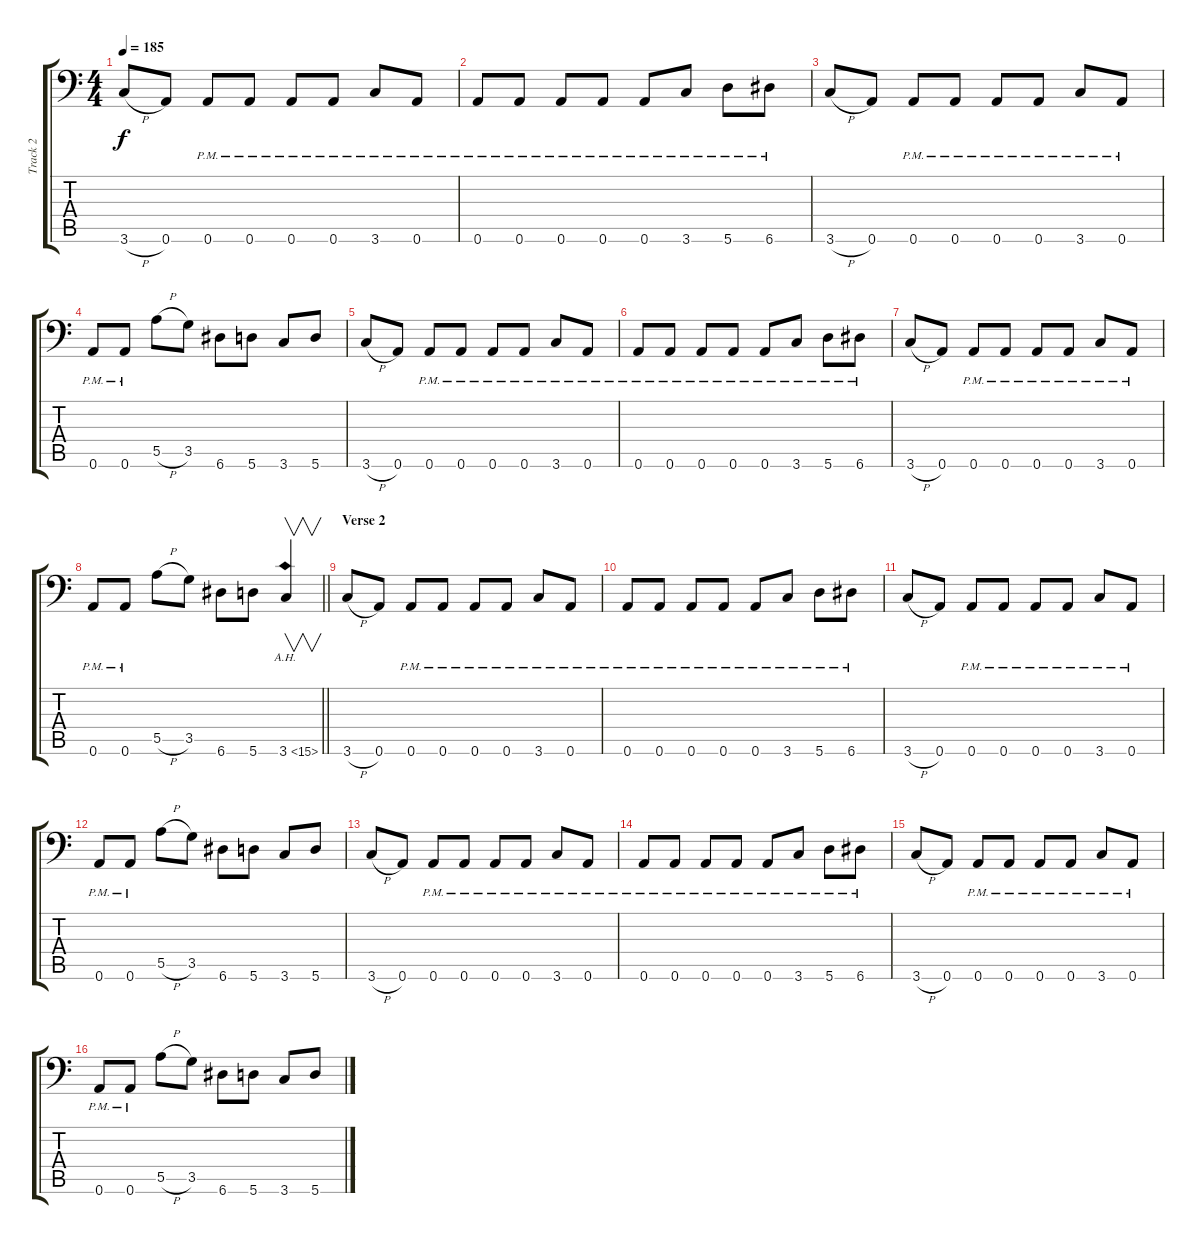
\track ("Track 2" "Track 2") {instrument overdrivenguitar}
\staff {score tabs}
\tuning (B3 Gb3 D3 A2 E2 A1) {hide}
\ts (4 4)
\tempo 185
\clef f4
\ks c
3.6{h}.8{dy f} 0.6.8 0.6{pm}.8 0.6{pm}.8 0.6{pm}.8 0.6{pm}.8 3.6{pm}.8 0.6{pm}.8 |
0.6{pm}.8 0.6{pm}.8 0.6{pm}.8 0.6{pm}.8 0.6{pm}.8 3.6{pm}.8 5.6{pm}.8 6.6{pm}.8 |
3.6{h}.8 0.6.8 0.6{pm}.8 0.6{pm}.8 0.6{pm}.8 0.6{pm}.8 3.6{pm}.8 0.6{pm}.8 |
0.6{pm}.8 0.6{pm}.8 5.5{h}.8 3.5.8 6.6.8 5.6.8 3.6.8 5.6.8 |
3.6{h}.8 0.6.8 0.6{pm}.8 0.6{pm}.8 0.6{pm}.8 0.6{pm}.8 3.6{pm}.8 0.6{pm}.8 |
0.6{pm}.8 0.6{pm}.8 0.6{pm}.8 0.6{pm}.8 0.6{pm}.8 3.6{pm}.8 5.6{pm}.8 6.6{pm}.8 |
3.6{h}.8 0.6.8 0.6{pm}.8 0.6{pm}.8 0.6{pm}.8 0.6{pm}.8 3.6{pm}.8 0.6{pm}.8 |
\barLineRight lightlight
0.6{pm}.8 0.6{pm}.8 5.5{h}.8 3.5.8 6.6.8 5.6.8 3.6{ah 12}.4{v} |
\section ("" "Verse 2")
3.6{h}.8 0.6.8 0.6{pm}.8 0.6{pm}.8 0.6{pm}.8 0.6{pm}.8 3.6{pm}.8 0.6{pm}.8 |
0.6{pm}.8 0.6{pm}.8 0.6{pm}.8 0.6{pm}.8 0.6{pm}.8 3.6{pm}.8 5.6{pm}.8 6.6{pm}.8 |
3.6{h}.8 0.6.8 0.6{pm}.8 0.6{pm}.8 0.6{pm}.8 0.6{pm}.8 3.6{pm}.8 0.6{pm}.8 |
0.6{pm}.8 0.6{pm}.8 5.5{h}.8 3.5.8 6.6.8 5.6.8 3.6.8 5.6.8 |
3.6{h}.8 0.6.8 0.6{pm}.8 0.6{pm}.8 0.6{pm}.8 0.6{pm}.8 3.6{pm}.8 0.6{pm}.8 |
0.6{pm}.8 0.6{pm}.8 0.6{pm}.8 0.6{pm}.8 0.6{pm}.8 3.6{pm}.8 5.6{pm}.8 6.6{pm}.8 |
3.6{h}.8 0.6.8 0.6{pm}.8 0.6{pm}.8 0.6{pm}.8 0.6{pm}.8 3.6{pm}.8 0.6{pm}.8 |
0.6{pm}.8 0.6{pm}.8 5.5{h}.8 3.5.8 6.6.8 5.6.8 3.6.8 5.6.8
